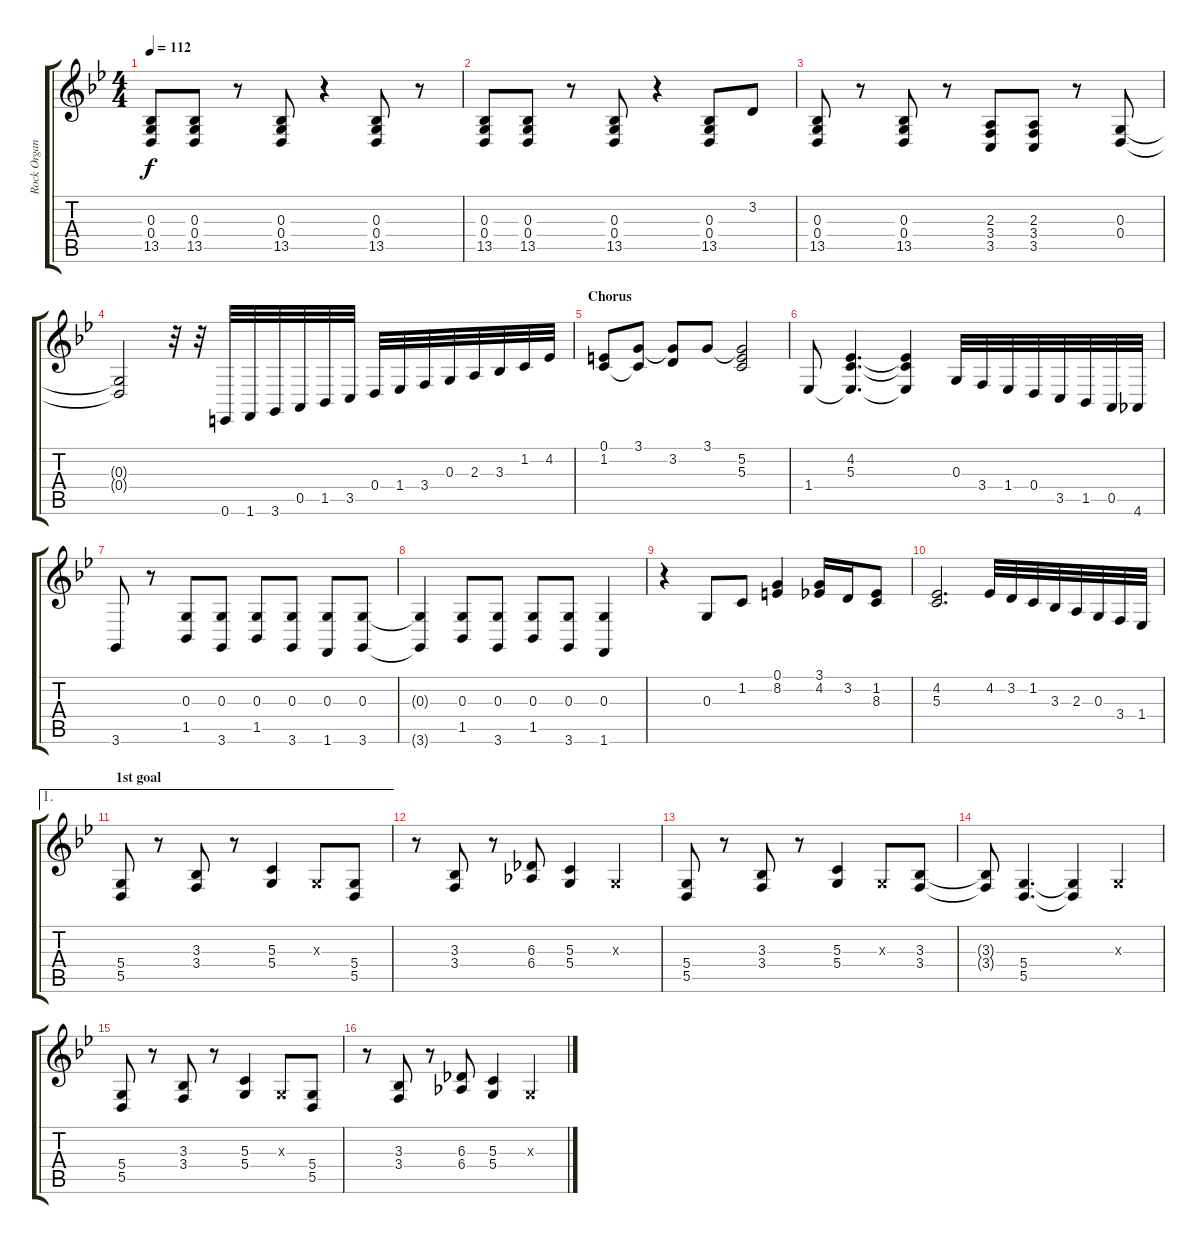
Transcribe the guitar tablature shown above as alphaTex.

\track ("Rock Organ" "Rock Organ") {instrument rockorgan}
\staff {score tabs}
\tuning (E4 B3 G3 D3 A2 E2) {hide}
\ts (4 4)
\tempo 112
\clef g2
\ks bb
(0.3 0.4 13.5).8{dy f} (0.3 0.4 13.5).8 r.8 (0.3 0.4 13.5).8 r.4 (0.3 0.4 13.5).8 r.8 |
(0.3 0.4 13.5).8 (0.3 0.4 13.5).8 r.8 (0.3 0.4 13.5).8 r.4 (0.3 0.4 13.5).8 3.2.8 |
(0.3 0.4 13.5).8 r.8 (0.3 0.4 13.5).8 r.8 (2.3 3.4 3.5).8 (2.3 3.4 3.5).8 r.8 (0.3 0.4).8 |
(0.3{t} 0.4{t}).2 r.32 r.32 0.6.32 1.6.32 3.6.32 0.5.32 1.5.32 3.5.32 0.4.32 1.4.32 3.4.32 0.3.32 2.3.32 3.3.32 1.2.32 4.2.32 |
\section ("" "Chorus")
(0.1 1.2).8 (3.1 1.2{t}).8 (3.1{t} 3.2).8 3.1.8 (3.1{t} 5.2 5.3).2 |
1.4.8 (4.2 5.3 1.4{t}).4{d} (4.2{t} 5.3{t} 1.4{t}).4 0.3.32 3.4.32 1.4.32 0.4.32 3.5.32 1.5.32 0.5.32 4.6.32 |
3.6.8 r.8 (0.3 1.5).8 (0.3 3.6).8 (0.3 1.5).8 (0.3 3.6).8 (0.3 1.6).8 (0.3 3.6).8 |
(0.3{t} 3.6{t}).4 (0.3 1.5).8 (0.3 3.6).8 (0.3 1.5).8 (0.3 3.6).8 (0.3 1.6).4 |
r.4 0.3.8 1.2.8 (0.1 8.2).4 (3.1 4.2).16 3.2.16 (1.2 8.3).8 |
(4.2 5.3).2{d} 4.2.32 3.2.32 1.2.32 3.3.32 2.3.32 0.3.32 3.4.32 1.4.32 |
\ae 1
\section ("" "1st goal")
(5.4 5.5).8 r.8 (3.3 3.4).8 r.8 (5.3 5.4).4 0.3{x}.8 (5.4 5.5).8 |
r.8 (3.3 3.4).8 r.8 (6.3 6.4).8 (5.3 5.4).4 0.3{x}.4 |
(5.4 5.5).8 r.8 (3.3 3.4).8 r.8 (5.3 5.4).4 0.3{x}.8 (3.3 3.4).8 |
(3.3{t} 3.4{t}).8 (5.4 5.5).4{d} (5.4{t} 5.5{t}).4 0.3{x}.4 |
(5.4 5.5).8 r.8 (3.3 3.4).8 r.8 (5.3 5.4).4 0.3{x}.8 (5.4 5.5).8 |
r.8 (3.3 3.4).8 r.8 (6.3 6.4).8 (5.3 5.4).4 0.3{x}.4
